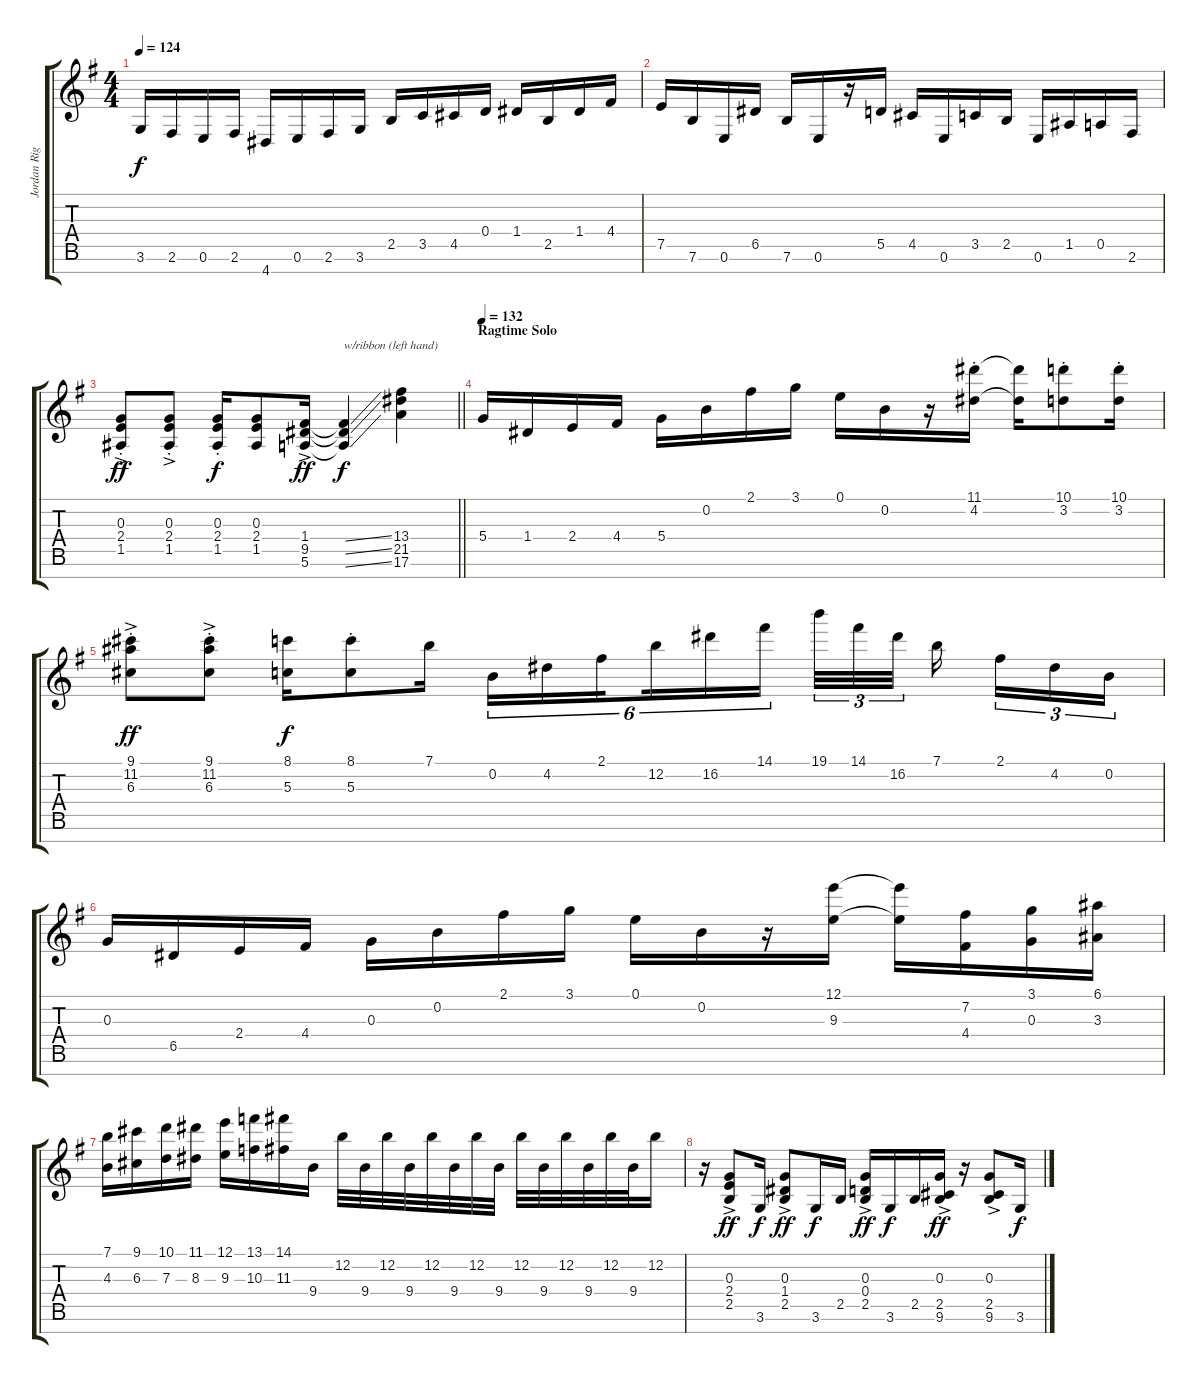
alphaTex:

\track ("Jordan Right Hand" "Jordan Rig") {instrument fx1rain}
\staff {score tabs}
\tuning (E5 B4 G4 D4 A3 E3 B2) {hide}
\ts (4 4)
\tempo 124
\clef g2
\ks g
3.6.16{dy f} 2.6.16 0.6.16 2.6.16 4.7.16 0.6.16 2.6.16 3.6.16 2.5.16 3.5.16 4.5.16 0.4.16 1.4.16 2.5.16 1.4.16 4.4.16 |
7.5.16 7.6.16 0.6.16 6.5.16 7.6.16 0.6.16 r.16 5.5.16 4.5.16 0.6.16 3.5.16 2.5.16 0.6.16 1.5.16 0.5.16 2.6.16 |
\barLineRight lightlight
(0.3{ac st} 2.4{ac st} 1.5{ac st}).8{dy ff volume 13 instrument honkytonkpiano} (0.3{ac st} 2.4{ac st} 1.5{ac st}).8 (0.3{st} 2.4{st} 1.5{st}).16{dy f} (0.3 2.4 1.5).8 (1.4{ac} 9.5{ac} 5.6{ac}).16{dy ff} (1.4{ss t} 9.5{ss t} 5.6{ss t}).4{txt "w/ribbon (left hand)" dy f} (13.4 21.5 17.6).4 |
\section ("" "Ragtime Solo")
\tempo 132
5.4.16{instrument honkytonkpiano} 1.4.16 2.4.16 4.4.16 5.4.16 0.2.16 2.1.16 3.1.16 0.1.16 0.2.16 r.16 (11.1{st} 4.2{st}).16 (11.1{t} 4.2{t}).16 (10.1{st} 3.2{st}).8 (10.1{st} 3.2{st}).16 |
(9.1{ac st} 11.2{ac st} 6.3{ac st}).8{dy ff} (9.1{ac st} 11.2{ac st} 6.3{ac st}).8 (8.1 5.3).16{dy f} (8.1{st} 5.3{st}).8 7.1.16 0.2.16{tu (6 4)} 4.2.16{tu (6 4)} 2.1.16{tu (6 4) beam splitsecondary} 12.2.16{tu (6 4)} 16.2.16{tu (6 4)} 14.1.16{tu (6 4)} 19.1.32{tu (3 2)} 14.1.32{tu (3 2)} 16.2.32{tu (3 2) beam splitsecondary} 7.1.16{beam splitsecondary} 2.1.16{tu (3 2)} 4.2.16{tu (3 2)} 0.2.16{tu (3 2)} |
0.3.16 6.5.16 2.4.16 4.4.16 0.3.16 0.2.16 2.1.16 3.1.16 0.1.16 0.2.16 r.16 (12.1 9.3).16 (12.1{t} 9.3{t}).16 (7.2 4.4).16 (3.1 0.3).16 (6.1 3.3).16 |
(7.1 4.3).16 (9.1 6.3).16 (10.1 7.3).16 (11.1 8.3).16 (12.1 9.3).16 (13.1 10.3).16 (14.1 11.3).16 9.4.16 12.2.32 9.4.32 12.2.32 9.4.32 12.2.32 9.4.32 12.2.32 9.4.32 12.2.32 9.4.32 12.2.32 9.4.32 12.2.32 9.4.32 12.2.16 |
r.16 (0.3{ac} 2.4{ac} 2.5{ac}).8{dy ff} 3.6.16{dy f} (0.3{ac} 1.4{ac} 2.5{ac}).8{dy ff} 3.6.16{dy f} 2.5.16 (0.3{ac} 0.4{ac} 2.5{ac}).16{dy ff} 3.6.16{dy f} 2.5.16 (0.3{ac} 2.5{ac} 9.6{ac}).16{dy ff} r.16 (0.3{ac} 2.5{ac} 9.6{ac}).8 3.6.16{dy f}
